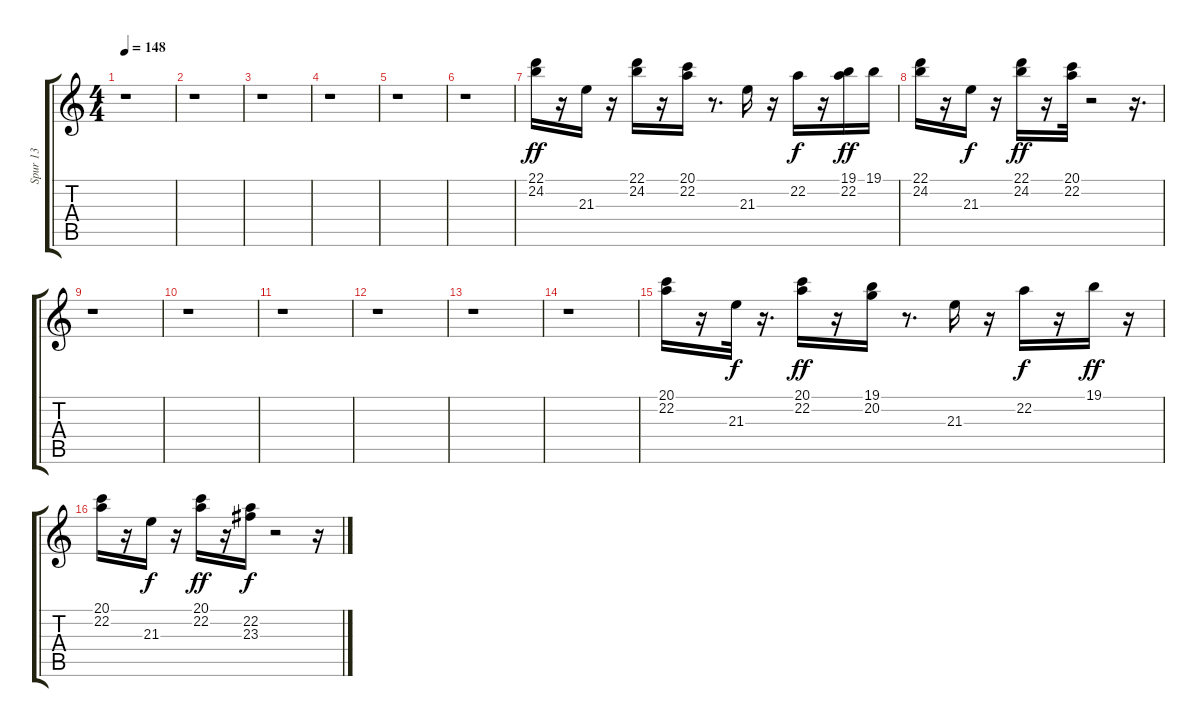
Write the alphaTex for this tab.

\track ("Spur 13" "Spur 13") {instrument marimba}
\staff {score tabs}
\tuning (E4 B3 G3 D3 A2 E2) {hide}
\ts (4 4)
\tempo 148
\clef g2
\ks c
r.1{dy ff} |
r.1 |
r.1 |
r.1 |
r.1 |
r.1 |
(22.1 24.2).16 r.16 21.3.16 r.16 (22.1 24.2).16 r.16 (20.1 22.2).16 r.8{d} 21.3.16 r.16 22.2.16{dy f} r.16 (19.1 22.2).16{dy ff} 19.1.16 |
(22.1 24.2).16 r.16 21.3.16{dy f} r.16 (22.1 24.2).16{dy ff} r.16 (20.1 22.2).32 r.2 r.16{d} |
r.1 |
r.1 |
r.1 |
r.1 |
r.1 |
r.1 |
(20.1 22.2).16 r.16 21.3.32{dy f} r.16{d} (20.1 22.2).16{dy ff} r.16 (19.1 20.2).16 r.8{d} 21.3.16 r.16 22.2.16{dy f} r.16 19.1.16{dy ff} r.16 |
(20.1 22.2).16 r.16 21.3.16{dy f} r.16 (20.1 22.2).16{dy ff} r.16 (22.2 23.3).16{dy f} r.2 r.16
